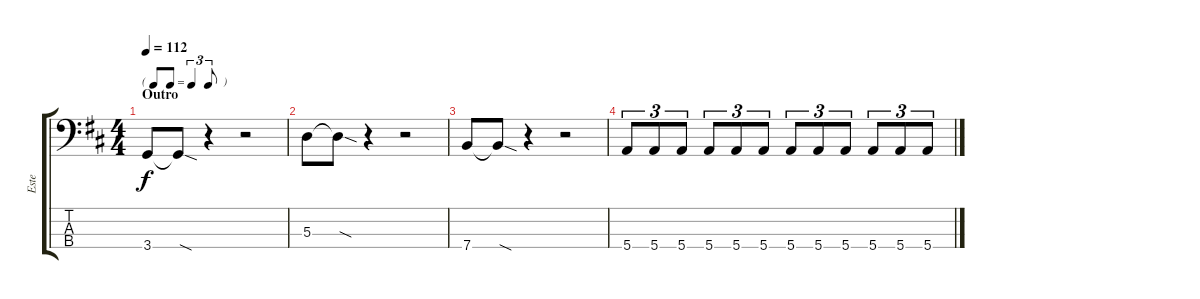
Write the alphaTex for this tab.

\track ("Este" "Este") {instrument electricbassfinger}
\staff {score tabs}
\tuning (G2 D2 A1 E1) {hide}
\ts (4 4)
\tf triplet8th
\section ("" "Outro")
\tempo 112
\clef f4
\ks d
3.4.8{dy f} 3.4{sod t}.8 r.4 r.2 |
5.3.8 5.3{sod t}.8 r.4 r.2 |
7.4.8 7.4{sod t}.8 r.4 r.2 |
5.4.8{tu (3 2)} 5.4.8{tu (3 2)} 5.4.8{tu (3 2)} 5.4.8{tu (3 2)} 5.4.8{tu (3 2)} 5.4.8{tu (3 2)} 5.4.8{tu (3 2)} 5.4.8{tu (3 2)} 5.4.8{tu (3 2)} 5.4.8{tu (3 2)} 5.4.8{tu (3 2)} 5.4.8{tu (3 2)}
